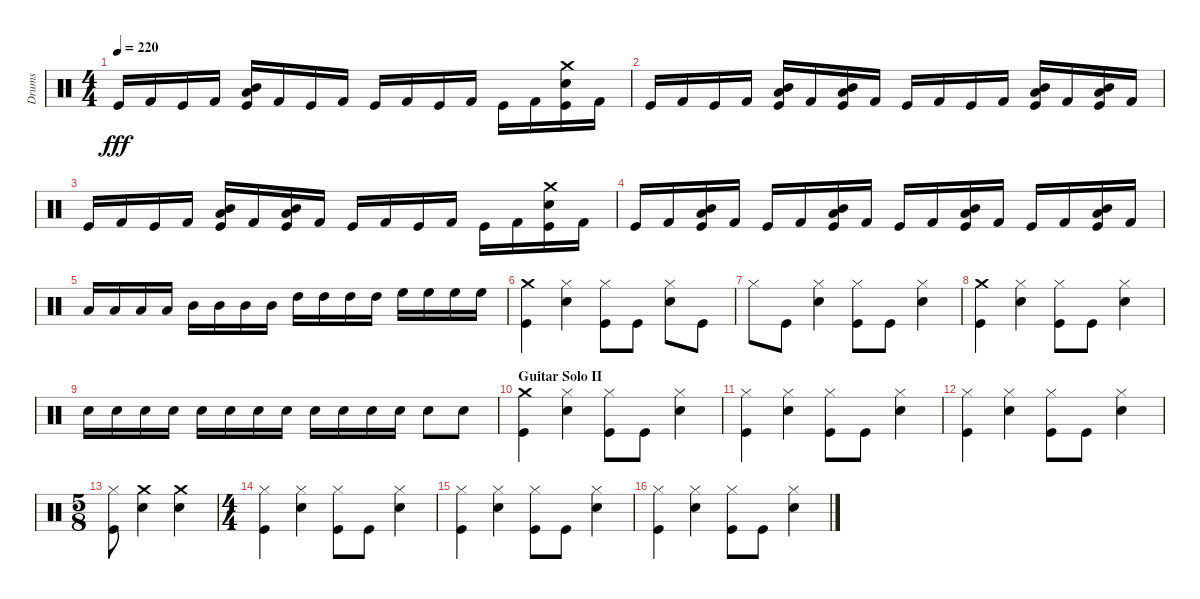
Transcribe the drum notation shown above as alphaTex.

\track ("Drums" "Drums") {instrument percussion}
\staff {score}
\articulation defaults
\ts (4 4)
\tempo 220
\clef neutral
\ks c "Kick (hit)".16{dy fff} "Kick (hit) 2".16 "Kick (hit)".16 "Kick (hit) 2".16
("Kick (hit)" "Mid Tom (hit)" "Low Tom (hit)").16 "Kick (hit) 2".16 "Kick (hit)".16 "Kick (hit) 2".16 "Kick (hit)".16 "Kick (hit) 2".16 "Kick (hit)".16 "Kick (hit) 2".16 "Kick (hit)".16 "Kick (hit) 2".16 ("Snare (hit) 2" "Kick (hit)" "Crash medium (hit)").16 "Kick (hit) 2".16 |
"Kick (hit)".16 "Kick (hit) 2".16 "Kick (hit)".16 "Kick (hit) 2".16 ("Mid Tom (hit)" "Low Tom (hit)" "Kick (hit)").16 "Kick (hit) 2".16 ("Kick (hit)" "Mid Tom (hit)" "Low Tom (hit)").16 "Kick (hit) 2".16 "Kick (hit)".16 "Kick (hit) 2".16 "Kick (hit)".16 "Kick (hit) 2".16 ("Kick (hit)" "Mid Tom (hit)" "Low Tom (hit)").16 "Kick (hit) 2".16 ("Low Tom (hit)" "Mid Tom (hit)" "Kick (hit)").16 "Kick (hit) 2".16 |
"Kick (hit)".16 "Kick (hit) 2".16 "Kick (hit)".16 "Kick (hit) 2".16 ("Kick (hit)" "Mid Tom (hit)" "Low Tom (hit)").16 "Kick (hit) 2".16 ("Kick (hit)" "Low Tom (hit)" "Mid Tom (hit)").16 "Kick (hit) 2".16 "Kick (hit)".16 "Kick (hit) 2".16 "Kick (hit)".16 "Kick (hit) 2".16 "Kick (hit)".16 "Kick (hit) 2".16 ("Kick (hit)" "Crash medium (hit)" "Snare (hit) 2").16 "Kick (hit) 2".16 |
"Kick (hit)".16 "Kick (hit) 2".16 ("Kick (hit)" "Mid Tom (hit)" "Low Tom (hit)").16 "Kick (hit) 2".16 "Kick (hit)".16 "Kick (hit) 2".16 ("Kick (hit)" "Low Tom (hit)" "Mid Tom (hit)").16 "Kick (hit) 2".16 "Kick (hit)".16 "Kick (hit) 2".16 ("Low Tom (hit)" "Mid Tom (hit)" "Kick (hit)").16 "Kick (hit) 2".16 "Kick (hit)".16 "Kick (hit) 2".16 ("Mid Tom (hit)" "Low Tom (hit)" "Kick (hit)").16 "Kick (hit) 2".16 |
"Low Tom (hit)".16 "Low Tom (hit)".16 "Low Tom (hit)".16 "Low Tom (hit)".16 "Mid Tom (hit)".16 "Mid Tom (hit)".16 "Mid Tom (hit)".16 "Mid Tom (hit)".16 "High Tom (hit)".16 "High Tom (hit)".16 "High Tom (hit)".16 "High Tom (hit)".16 "High Floor Tom (hit)".16 "High Floor Tom (hit)".16 "High Floor Tom (hit)".16 "High Floor Tom (hit)".16 |
("Kick (hit)" "Crash medium (hit)").4 ("Snare (hit) 2" "Hi-Hat (closed)").4 ("Kick (hit)" "Hi-Hat (closed)").8 "Kick (hit)".8 ("Hi-Hat (closed)" "Snare (hit) 2").8 "Kick (hit)".8 |
"Hi-Hat (closed)".8 "Kick (hit)".8 ("Snare (hit) 2" "Hi-Hat (closed)").4 ("Hi-Hat (closed)" "Kick (hit)").8 "Kick (hit)".8 ("Snare (hit) 2" "Hi-Hat (closed)").4 |
("Crash medium (hit)" "Kick (hit)").4 ("Snare (hit) 2" "Hi-Hat (closed)").4 ("Kick (hit)" "Hi-Hat (closed)").8 "Kick (hit)".8 ("Snare (hit) 2" "Hi-Hat (closed)").4 |
"Snare (hit) 2".16 "Snare (hit) 2".16 "Snare (hit) 2".16 "Snare (hit) 2".16 "Snare (hit) 2".16 "Snare (hit) 2".16 "Snare (hit) 2".16 "Snare (hit) 2".16 "Snare (hit) 2".16 "Snare (hit) 2".16 "Snare (hit) 2".16 "Snare (hit) 2".16 "Snare (hit) 2".8 "Snare (hit) 2".8 |
\section ("" "Guitar Solo II")
("Kick (hit)" "Crash medium (hit)").4 ("Snare (hit) 2" "Hi-Hat (closed)").4 ("Hi-Hat (closed)" "Kick (hit)").8 "Kick (hit)".8 ("Snare (hit) 2" "Hi-Hat (closed)").4 |
("Hi-Hat (closed)" "Kick (hit)").4 ("Snare (hit) 2" "Hi-Hat (closed)").4 ("Kick (hit)" "Hi-Hat (closed)").8 "Kick (hit)".8 ("Snare (hit) 2" "Hi-Hat (closed)").4 |
("Kick (hit)" "Hi-Hat (closed)").4 ("Snare (hit) 2" "Hi-Hat (closed)").4 ("Kick (hit)" "Hi-Hat (closed)").8 "Kick (hit)".8 ("Snare (hit) 2" "Hi-Hat (closed)").4 |
\ts (5 8)
("Hi-Hat (closed)" "Kick (hit)").8 ("Snare (hit) 2" "Crash medium (hit)").4 ("Crash medium (hit)" "Snare (hit) 2").4 |
\ts (4 4)
("Hi-Hat (closed)" "Kick (hit)").4 ("Snare (hit) 2" "Hi-Hat (closed)").4 ("Kick (hit)" "Hi-Hat (closed)").8 "Kick (hit)".8 ("Snare (hit) 2" "Hi-Hat (closed)").4 |
("Kick (hit)" "Hi-Hat (closed)").4 ("Snare (hit) 2" "Hi-Hat (closed)").4 ("Hi-Hat (closed)" "Kick (hit)").8 "Kick (hit)".8 ("Snare (hit) 2" "Hi-Hat (closed)").4 |
("Hi-Hat (closed)" "Kick (hit)").4 ("Snare (hit) 2" "Hi-Hat (closed)").4 ("Kick (hit)" "Hi-Hat (closed)").8 "Kick (hit)".8 ("Hi-Hat (closed)" "Snare (hit) 2").4
